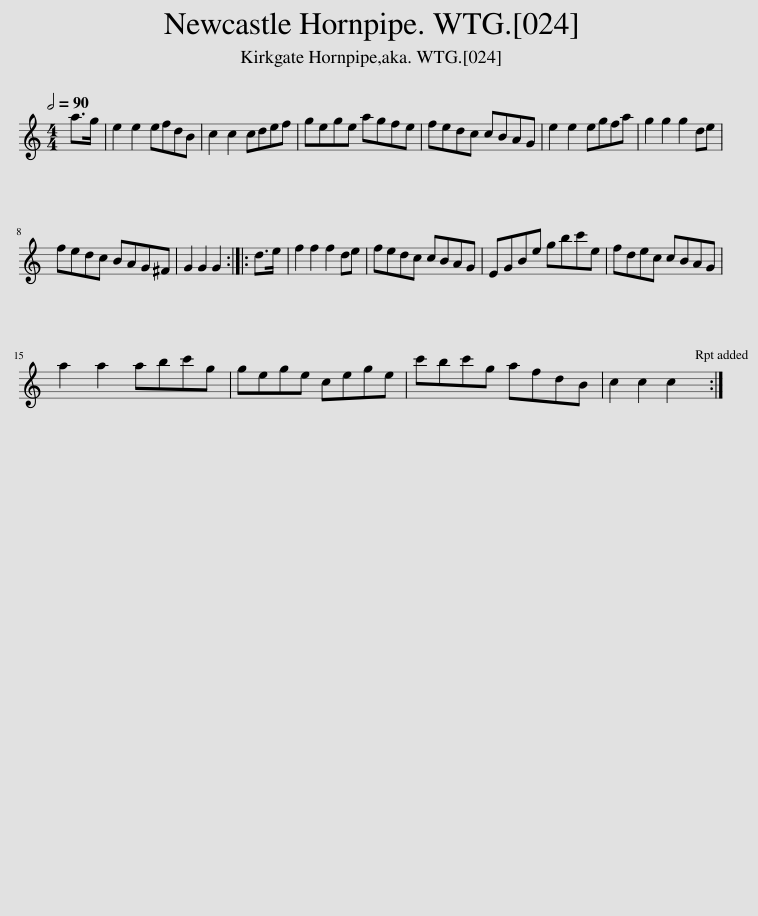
X:1
L:1/8
Q:1/2=90
M:4/4
I:linebreak $
K:C
V:1 treble
V:1
 a>g | e2 e2 efdB | c2 c2 cdef | gege agfe | fedc cBAG | %5
 e2 e2 egfa | g2 g2 g2 de |$ fedc BAG^F | G2 G2 G2 :: d>e | %10
 f2 f2 f2 de | fedc cBAG | EGBe gbc'e | fdec cBAG |$ a2 a2 abc'g | %15
 gege cege | c'bc'g afdB | c2 c2 c2 :| %18
